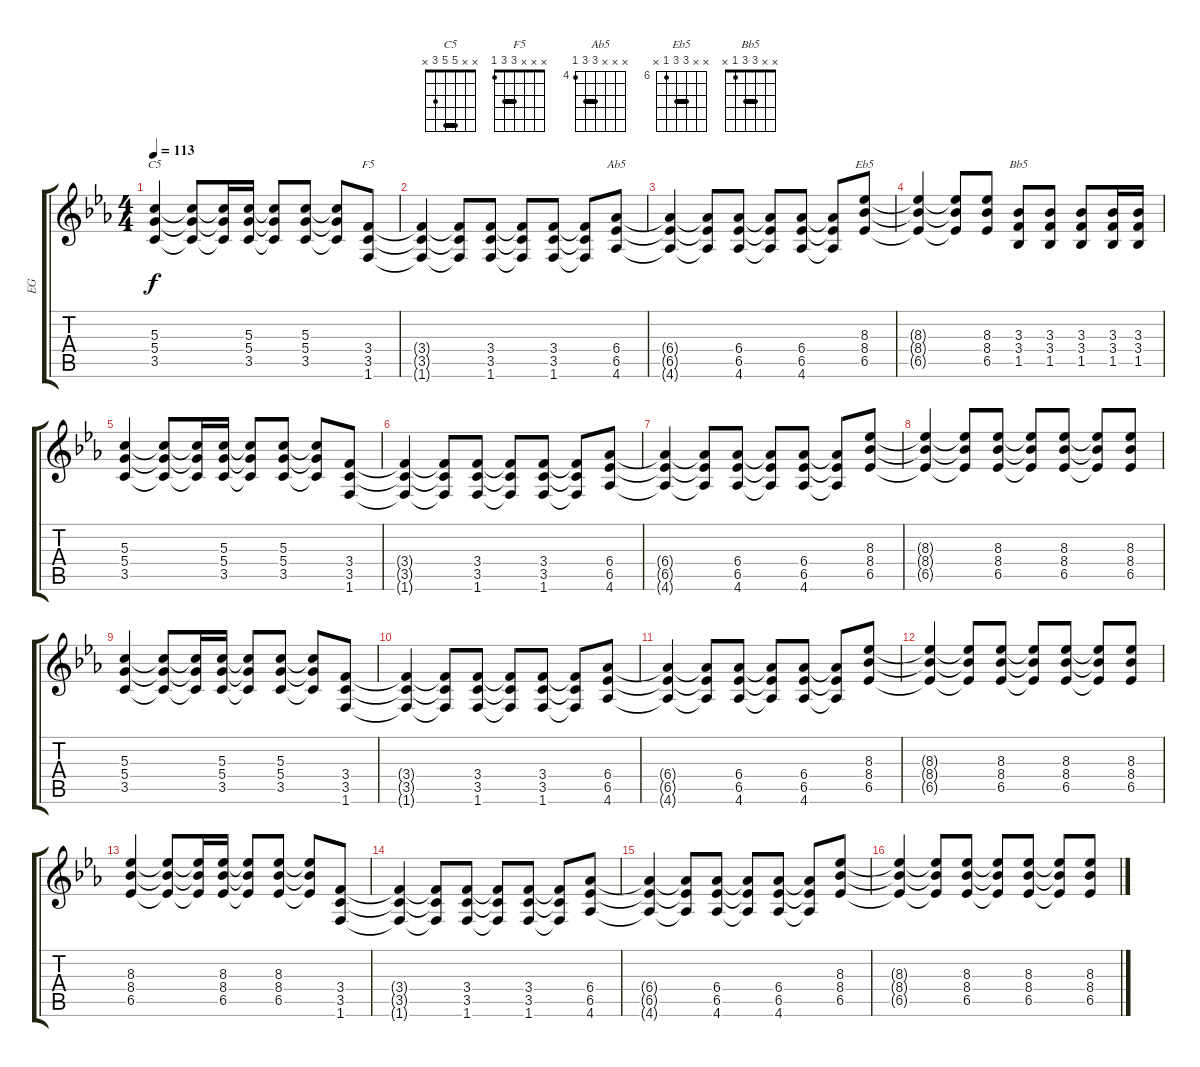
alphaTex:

\track ("EG" "EG") {instrument overdrivenguitar}
\staff {score tabs}
\tuning (E4 B3 G3 D3 A2 E2) {hide}
\chord ("C5" x x 5 5 3 x) {barre 5}
\chord ("F5" x x x 3 3 1) {barre 3}
\chord ("Ab5" x x x 6 6 4) {firstfret 4 barre 6}
\chord ("Eb5" x x 8 8 6 x) {firstfret 6 barre 8}
\chord ("Bb5" x x 3 3 1 x) {barre 3}
\ts (4 4)
\tempo 113
\clef g2
\ks cminor
(5.3 5.4 3.5).4{ch "C5" dy f} (5.3{t} 5.4{t} 3.5{t}).8 (5.3{t} 5.4{t} 3.5{t}).16 (5.3 5.4 3.5).16 (5.3{t} 5.4{t} 3.5{t}).8 (5.3 5.4 3.5).8 (5.3{t} 5.4{t} 3.5{t}).8 (3.4 3.5 1.6).8{ch "F5"} |
(3.4{t} 3.5{t} 1.6{t}).4 (3.4{t} 3.5{t} 1.6{t}).8 (3.4 3.5 1.6).8 (3.4{t} 3.5{t} 1.6{t}).8 (3.4 3.5 1.6).8 (3.4{t} 3.5{t} 1.6{t}).8 (6.4 6.5 4.6).8{ch "Ab5"} |
(6.4{t} 6.5{t} 4.6{t}).4 (6.4{t} 6.5{t} 4.6{t}).8 (6.4 6.5 4.6).8 (6.4{t} 6.5{t} 4.6{t}).8 (6.4 6.5 4.6).8 (6.4{t} 6.5{t} 4.6{t}).8 (8.3 8.4 6.5).8{ch "Eb5"} |
(8.3{t} 8.4{t} 6.5{t}).4 (8.3{t} 8.4{t} 6.5{t}).8 (8.3 8.4 6.5).8 (3.3 3.4 1.5).8{ch "Bb5"} (3.3 3.4 1.5).8 (3.3 3.4 1.5).8 (3.3 3.4 1.5).16 (3.3 3.4 1.5).16 |
(5.3 5.4 3.5).4 (5.3{t} 5.4{t} 3.5{t}).8 (5.3{t} 5.4{t} 3.5{t}).16 (5.3 5.4 3.5).16 (5.3{t} 5.4{t} 3.5{t}).8 (5.3 5.4 3.5).8 (5.3{t} 5.4{t} 3.5{t}).8 (3.4 3.5 1.6).8 |
(3.4{t} 3.5{t} 1.6{t}).4 (3.4{t} 3.5{t} 1.6{t}).8 (3.4 3.5 1.6).8 (3.4{t} 3.5{t} 1.6{t}).8 (3.4 3.5 1.6).8 (3.4{t} 3.5{t} 1.6{t}).8 (6.4 6.5 4.6).8 |
(6.4{t} 6.5{t} 4.6{t}).4 (6.4{t} 6.5{t} 4.6{t}).8 (6.4 6.5 4.6).8 (6.4{t} 6.5{t} 4.6{t}).8 (6.4 6.5 4.6).8 (6.4{t} 6.5{t} 4.6{t}).8 (8.3 8.4 6.5).8 |
(8.3{t} 8.4{t} 6.5{t}).4 (8.3{t} 8.4{t} 6.5{t}).8 (8.3 8.4 6.5).8 (8.3{t} 8.4{t} 6.5{t}).8 (8.3 8.4 6.5).8 (8.3{t} 8.4{t} 6.5{t}).8 (8.3 8.4 6.5).8 |
(5.3 5.4 3.5).4 (5.3{t} 5.4{t} 3.5{t}).8 (5.3{t} 5.4{t} 3.5{t}).16 (5.3 5.4 3.5).16 (5.3{t} 5.4{t} 3.5{t}).8 (5.3 5.4 3.5).8 (5.3{t} 5.4{t} 3.5{t}).8 (3.4 3.5 1.6).8 |
(3.4{t} 3.5{t} 1.6{t}).4 (3.4{t} 3.5{t} 1.6{t}).8 (3.4 3.5 1.6).8 (3.4{t} 3.5{t} 1.6{t}).8 (3.4 3.5 1.6).8 (3.4{t} 3.5{t} 1.6{t}).8 (6.4 6.5 4.6).8 |
(6.4{t} 6.5{t} 4.6{t}).4 (6.4{t} 6.5{t} 4.6{t}).8 (6.4 6.5 4.6).8 (6.4{t} 6.5{t} 4.6{t}).8 (6.4 6.5 4.6).8 (6.4{t} 6.5{t} 4.6{t}).8 (8.3 8.4 6.5).8 |
(8.3{t} 8.4{t} 6.5{t}).4 (8.3{t} 8.4{t} 6.5{t}).8 (8.3 8.4 6.5).8 (8.3{t} 8.4{t} 6.5{t}).8 (8.3 8.4 6.5).8 (8.3{t} 8.4{t} 6.5{t}).8 (8.3 8.4 6.5).8 |
(8.3 8.4 6.5).4 (8.3{t} 8.4{t} 6.5{t}).8 (8.3{t} 8.4{t} 6.5{t}).16 (8.3 8.4 6.5).16 (8.3{t} 8.4{t} 6.5{t}).8 (8.3 8.4 6.5).8 (8.3{t} 8.4{t} 6.5{t}).8 (3.4 3.5 1.6).8 |
(3.4{t} 3.5{t} 1.6{t}).4 (3.4{t} 3.5{t} 1.6{t}).8 (3.4 3.5 1.6).8 (3.4{t} 3.5{t} 1.6{t}).8 (3.4 3.5 1.6).8 (3.4{t} 3.5{t} 1.6{t}).8 (6.4 6.5 4.6).8 |
(6.4{t} 6.5{t} 4.6{t}).4 (6.4{t} 6.5{t} 4.6{t}).8 (6.4 6.5 4.6).8 (6.4{t} 6.5{t} 4.6{t}).8 (6.4 6.5 4.6).8 (6.4{t} 6.5{t} 4.6{t}).8 (8.3 8.4 6.5).8 |
(8.3{t} 8.4{t} 6.5{t}).4 (8.3{t} 8.4{t} 6.5{t}).8 (8.3 8.4 6.5).8 (8.3{t} 8.4{t} 6.5{t}).8 (8.3 8.4 6.5).8 (8.3{t} 8.4{t} 6.5{t}).8 (8.3 8.4 6.5).8
